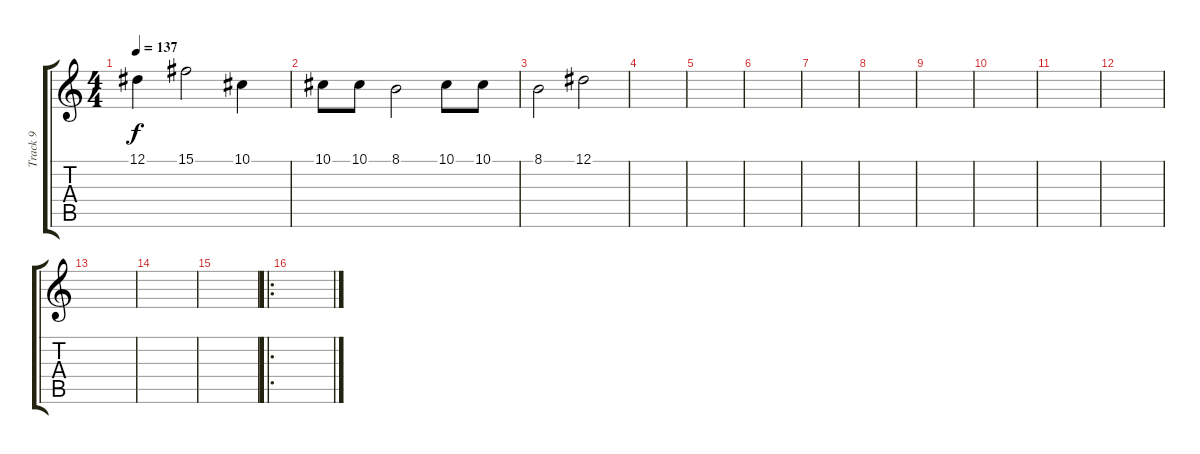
\track ("Track 9" "Track 9") {instrument acousticgrandpiano}
\staff {score tabs}
\tuning (Eb4 Bb3 Gb3 Db3 Ab2 Eb2) {hide}
\ts (4 4)
\tempo 137
\clef g2
\ks c
12.1{t}.4{dy f} 15.1.2 10.1.4 |
10.1.8 10.1.8 8.1.2 10.1.8 10.1.8 |
8.1.2 12.1.2 |
|
|
|
|
|
|
|
|
|
|
|
|
\ro
